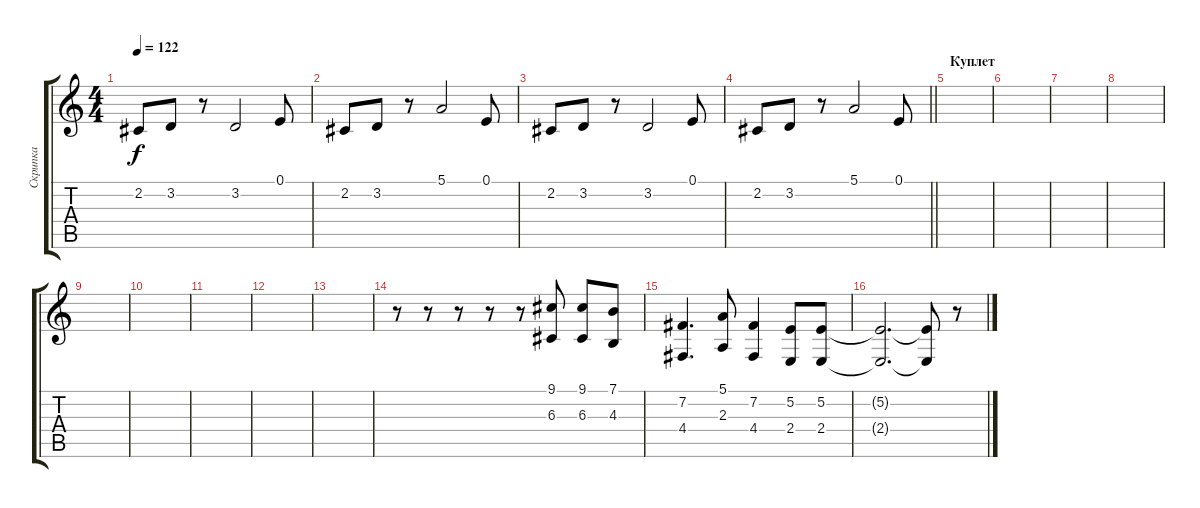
\track ("Скрипка" "Скрипка") {instrument synthstrings1}
\staff {score tabs}
\tuning (E4 B3 G3 D3 A2 E2) {hide}
\ts (4 4)
\tempo 122
\clef g2
\ks c
2.2.8{dy f} 3.2.8 r.8 3.2.2 0.1.8 |
2.2.8 3.2.8 r.8 5.1.2 0.1.8 |
2.2.8 3.2.8 r.8 3.2.2 0.1.8 |
\barLineRight lightlight
2.2.8 3.2.8 r.8 5.1.2 0.1.8 |
\section ("" "Куплет")
|
|
|
|
|
|
|
|
|
r.8 r.8 r.8 r.8 r.8 (9.1 6.3).8 (9.1 6.3).8 (7.1 4.3).8 |
(7.2 4.4).4{d} (5.1 2.3).8 (7.2 4.4).4 (5.2 2.4).8 (5.2 2.4).8 |
(5.2{t} 2.4{t}).2{d} (5.2{t} 2.4{t}).8 r.8
